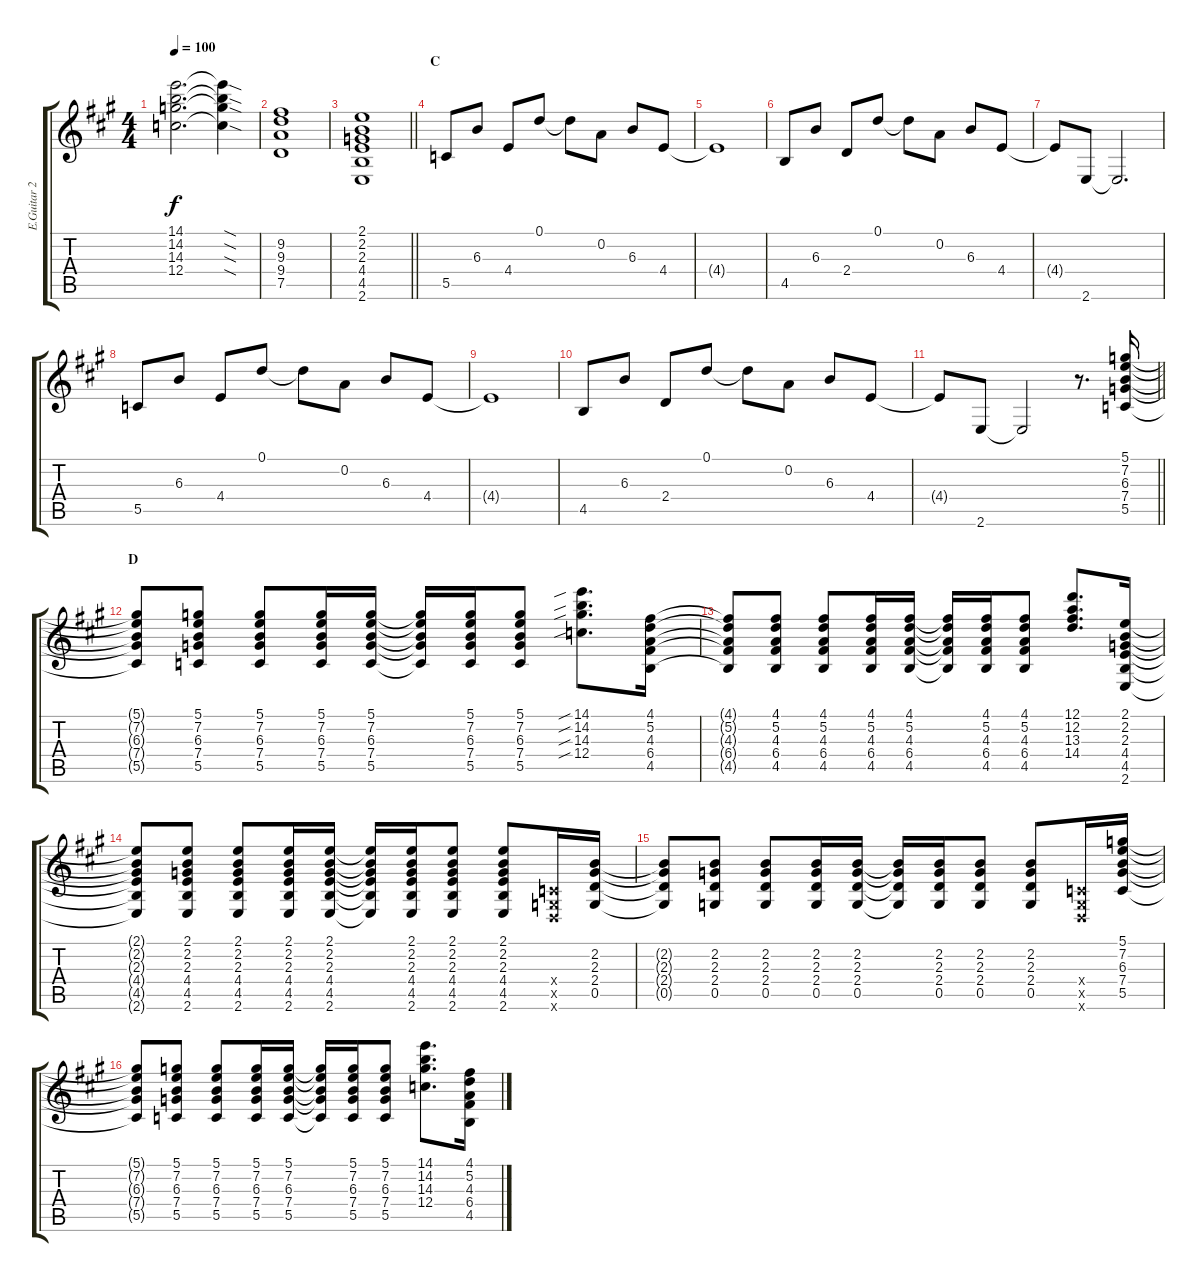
\track ("E.Guitar 2 Uruha" "E.Guitar 2") {instrument overdrivenguitar}
\staff {score tabs}
\tuning (D4 A3 F3 C3 G2 D2) {hide}
\ts (4 4)
\tempo 100
\clef g2
\ks a
(14.1 14.2 14.3 12.4).2{d dy f} (14.1{sod t} 14.2{sod t} 14.3{sod t} 12.4{sod t}).4 |
(9.2 9.3 9.4 7.5).1 |
\barLineRight lightlight
(2.1 2.2 2.3 4.4 4.5 2.6).1 |
\section ("" "C")
5.5.8{volume 12 balance 13 instrument electricguitarclean} 6.3.8 4.4.8 0.1.8 0.1{t}.8 0.2.8 6.3.8 4.4.8 |
4.4{t}.1 |
4.5.8 6.3.8 2.4.8 0.1.8 0.1{t}.8 0.2.8 6.3.8 4.4.8 |
4.4{t}.8 2.6.8 2.6{t}.2{d} |
5.5.8 6.3.8 4.4.8 0.1.8 0.1{t}.8 0.2.8 6.3.8 4.4.8 |
4.4{t}.1 |
4.5.8 6.3.8 2.4.8 0.1.8 0.1{t}.8 0.2.8 6.3.8 4.4.8 |
\barLineRight lightlight
4.4{t}.8 2.6.8 2.6{t}.2 r.8{d volume 11 balance 16 instrument overdrivenguitar} (5.1 7.2 6.3 7.4 5.5).16 |
\section ("" "D")
(5.1{t} 7.2{t} 6.3{t} 7.4{t} 5.5{t}).8 (5.1 7.2 6.3 7.4 5.5).8 (5.1 7.2 6.3 7.4 5.5).8 (5.1 7.2 6.3 7.4 5.5).16 (5.1 7.2 6.3 7.4 5.5).16 (5.1{t} 7.2{t} 6.3{t} 7.4{t} 5.5{t}).16 (5.1 7.2 6.3 7.4 5.5).16 (5.1 7.2 6.3 7.4 5.5).8 (14.1{sib} 14.2{sib} 14.3{sib} 12.4{sib}).8{d} (4.1 5.2 4.3 6.4 4.5).16 |
(4.1{t} 5.2{t} 4.3{t} 6.4{t} 4.5{t}).8 (4.1 5.2 4.3 6.4 4.5).8 (4.1 5.2 4.3 6.4 4.5).8 (4.1 5.2 4.3 6.4 4.5).16 (4.1 5.2 4.3 6.4 4.5).16 (4.1{t} 5.2{t} 4.3{t} 6.4{t} 4.5{t}).16 (4.1 5.2 4.3 6.4 4.5).16 (4.1 5.2 4.3 6.4 4.5).8 (12.1 12.2 13.3 14.4).8{d} (2.1 2.2 2.3 4.4 4.5 2.6).16 |
(2.1{t} 2.2{t} 2.3{t} 4.4{t} 4.5{t} 2.6{t}).8 (2.1 2.2 2.3 4.4 4.5 2.6).8 (2.1 2.2 2.3 4.4 4.5 2.6).8 (2.1 2.2 2.3 4.4 4.5 2.6).16 (2.1 2.2 2.3 4.4 4.5 2.6).16 (2.1{t} 2.2{t} 2.3{t} 4.4{t} 4.5{t} 2.6{t}).16 (2.1 2.2 2.3 4.4 4.5 2.6).16 (2.1 2.2 2.3 4.4 4.5 2.6).8 (2.1 2.2 2.3 4.4 4.5 2.6).8 (0.4{x} 0.5{x} 0.6{x}).16 (2.2 2.3 2.4 0.5).16 |
(2.2{t} 2.3{t} 2.4{t} 0.5{t}).8 (2.2 2.3 2.4 0.5).8 (2.2 2.3 2.4 0.5).8 (2.2 2.3 2.4 0.5).16 (2.2 2.3 2.4 0.5).16 (2.2{t} 2.3{t} 2.4{t} 0.5{t}).16 (2.2 2.3 2.4 0.5).16 (2.2 2.3 2.4 0.5).8 (2.2 2.3 2.4 0.5).8 (0.4{x} 0.5{x} 0.6{x}).16 (5.1 7.2 6.3 7.4 5.5).16 |
(5.1{t} 7.2{t} 6.3{t} 7.4{t} 5.5{t}).8 (5.1 7.2 6.3 7.4 5.5).8 (5.1 7.2 6.3 7.4 5.5).8 (5.1 7.2 6.3 7.4 5.5).16 (5.1 7.2 6.3 7.4 5.5).16 (5.1{t} 7.2{t} 6.3{t} 7.4{t} 5.5{t}).16 (5.1 7.2 6.3 7.4 5.5).16 (5.1 7.2 6.3 7.4 5.5).8 (14.1 14.2 14.3 12.4).8{d} (4.1 5.2 4.3 6.4 4.5).16
